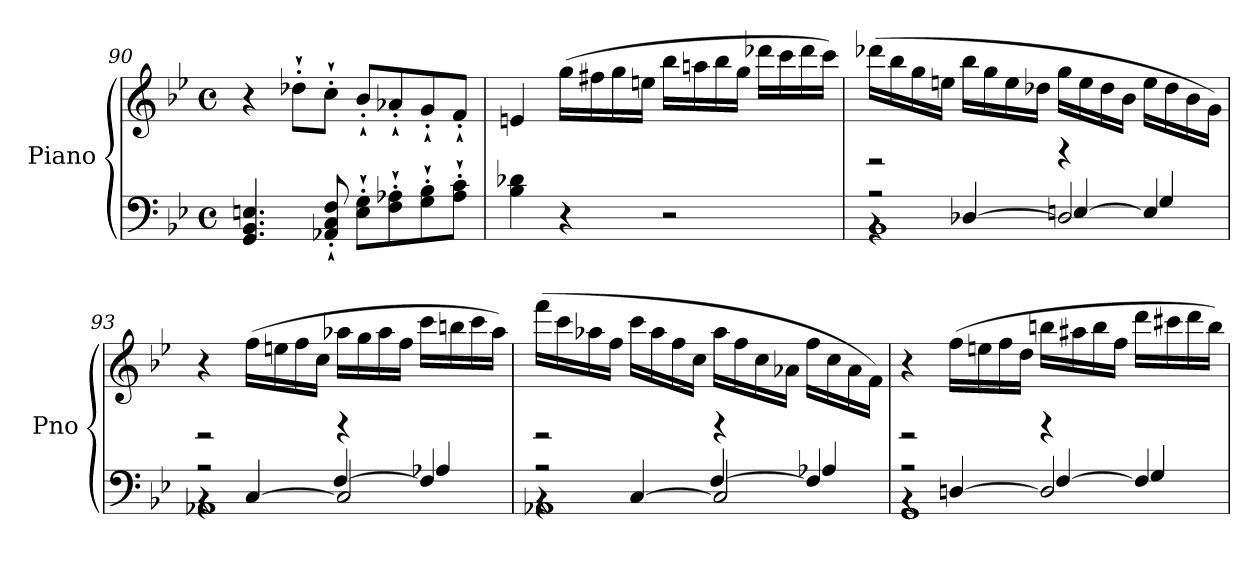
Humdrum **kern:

**kern	**kern
*part1	*part1
*staff2	*staff1
*I"Piano	*
*I'Pno	*
*clefF4	*clefG2
*k[b-e-]	*k[b-e-]
*M4/4	*M4/4
*met(c)	*met(c)
=90	=90
4.GG/ 4.BB-/ 4.En/	4r
.	8dd-X'`\L
8AA-X/'` 8C/'` 8F/'`	8cc'`\J
8E\'` 8G\'`L	8b-'`/L
8F\'` 8A-X\'`	8a-X'`/
8G\'` 8B-\'`	8g'`/
8A-\'` 8c\'`J	8f'`/J
!!LO:LB:g=z
=91	=91
4B-\ 4d-X\	4en/
4r	(>16gg\LL
.	16ff#X\
.	16gg\
.	16een\JJ
2r	16bb-\LL
.	16aan\
.	16bb-\
.	16gg\JJ
.	16ddd-X\LL
.	16ccc\
.	16ddd-\
.	16ccc\JJ)
!!LO:LB:g=z
=92	=92
*^	*
*	*^	*
*	*	*^	*
4rBB	1BB-	2rA	2rg	(>16ddd-X\LL
.	.	.	.	16bb-\
.	.	.	.	16gg\
.	.	.	.	16een\JJ
[4D-X/	.	.	.	16bb-\LL
.	.	.	.	16gg\
.	.	.	.	16ee\
.	.	.	.	16dd-X\JJ
2D-/]	.	[4En/	4rb	16gg\LL
.	.	.	.	16ee\
.	.	.	.	16dd-\
.	.	.	.	16b-\JJ
.	.	4E/]	4G/	16ee\LL
.	.	.	.	16dd-\
.	.	.	.	16b-\
.	.	.	.	16g\JJ)
=93	=93	=93	=93	=93
4rBB	1AA-X	2rA	2rg	4r
[4C/	.	.	.	(>16ff\LL
.	.	.	.	16een\
.	.	.	.	16ff\
.	.	.	.	16cc\JJ
2C/]	.	[4F/	4rb	16aa-X\LL
.	.	.	.	16gg\
.	.	.	.	16aa-\
.	.	.	.	16ff\JJ
.	.	4F/]	4A-X/	16ccc\LL
.	.	.	.	16bbn\
.	.	.	.	16ccc\
.	.	.	.	16aa-\JJ)
!!LO:LB:g=z
=94	=94	=94	=94	=94
4rBB	1AA-X	2rA	2rg	(>16fff\LL
.	.	.	.	16ccc\
.	.	.	.	16aa-X\
.	.	.	.	16ff\JJ
[4C/	.	.	.	16ccc\LL
.	.	.	.	16aa-\
.	.	.	.	16ff\
.	.	.	.	16cc\JJ
2C/]	.	[4F/	4rb	16aa-\LL
.	.	.	.	16ff\
.	.	.	.	16cc\
.	.	.	.	16a-X\JJ
.	.	4F/]	4A-X/	16ff\LL
.	.	.	.	16cc\
.	.	.	.	16a-\
.	.	.	.	16f\JJ)
!!LO:LB:g=z
=95	=95	=95	=95	=95
4rBB	1GG	2rA	2rg	4r
[4Dn/	.	.	.	(>16ff\LL
.	.	.	.	16een\
.	.	.	.	16ff\
.	.	.	.	16dd\JJ
2Dn/]	.	[4F/	4rb	16bbn\LL
.	.	.	.	16aa#X\
.	.	.	.	16bb\
.	.	.	.	16ff\JJ
.	.	4F/]	4G/	16ddd\LL
.	.	.	.	16ccc#X\
.	.	.	.	16ddd\
.	.	.	.	16bb\JJ)
*v	*v	*v	*v	*
=	=
*-	*-
